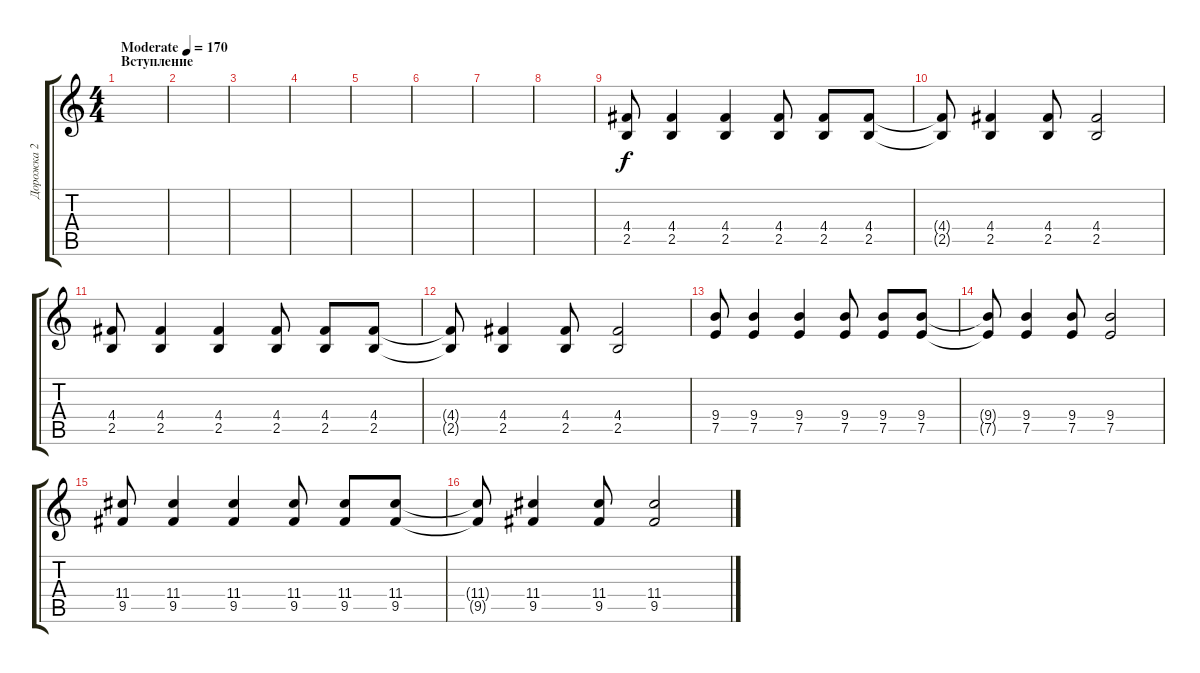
\track ("Дорожка 2" "Дорожка 2") {instrument acousticguitarsteel}
\staff {score tabs}
\tuning (E4 B3 G3 D3 A2 E2) {hide}
\ts (4 4)
\section ("" "Вступление")
\tempo (170 "Moderate")
\clef g2
\ks c
|
|
|
|
|
|
|
|
(4.4 2.5).8 (4.4 2.5).4 (4.4 2.5).4 (4.4 2.5).8 (4.4 2.5).8 (4.4 2.5).8 |
(4.4{t} 2.5{t}).8 (4.4 2.5).4 (4.4 2.5).8 (4.4 2.5).2 |
(4.4 2.5).8 (4.4 2.5).4 (4.4 2.5).4 (4.4 2.5).8 (4.4 2.5).8 (4.4 2.5).8 |
(4.4{t} 2.5{t}).8 (4.4 2.5).4 (4.4 2.5).8 (4.4 2.5).2 |
(9.4 7.5).8 (9.4 7.5).4 (9.4 7.5).4 (9.4 7.5).8 (9.4 7.5).8 (9.4 7.5).8 |
(9.4{t} 7.5{t}).8 (9.4 7.5).4 (9.4 7.5).8 (9.4 7.5).2 |
(11.4 9.5).8 (11.4 9.5).4 (11.4 9.5).4 (11.4 9.5).8 (11.4 9.5).8 (11.4 9.5).8 |
(11.4{t} 9.5{t}).8 (11.4 9.5).4 (11.4 9.5).8 (11.4 9.5).2
